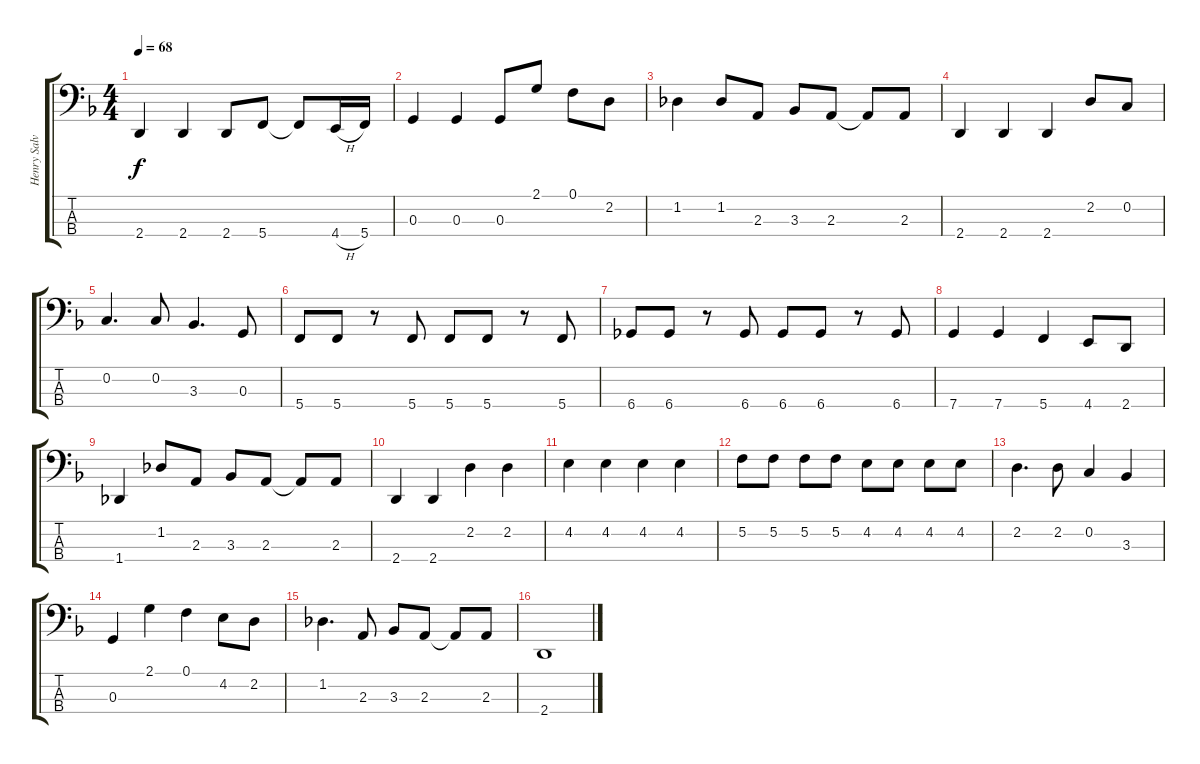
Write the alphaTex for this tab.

\track ("Henry Salva" "Henry Salv") {instrument electricbassfinger}
\staff {score tabs}
\tuning (F2 C2 G1 C1) {hide}
\ts (4 4)
\section ("" "")
\tempo 68
\clef f4
\ks dminor
2.4.4{dy f} 2.4.4 2.4.8 5.4.8 5.4{t}.8 4.4{h}.16 5.4.16 |
0.3.4 0.3.4 0.3.8 2.1.8 0.1.8 2.2.8 |
1.2.4 1.2.8 2.3.8 3.3.8 2.3.8 2.3{t}.8 2.3.8 |
2.4.4 2.4.4 2.4.4 2.2.8 0.2.8 |
0.2.4{d} 0.2.8 3.3.4{d} 0.3.8 |
5.4.8 5.4.8 r.8 5.4.8 5.4.8 5.4.8 r.8 5.4.8 |
6.4.8 6.4.8 r.8 6.4.8 6.4.8 6.4.8 r.8 6.4.8 |
7.4.4 7.4.4 5.4.4 4.4.8 2.4.8 |
1.4.4 1.2.8 2.3.8 3.3.8 2.3.8 2.3{t}.8 2.3.8 |
2.4.4 2.4.4 2.2.4 2.2.4 |
4.2.4 4.2.4 4.2.4 4.2.4 |
5.2.8 5.2.8 5.2.8 5.2.8 4.2.8 4.2.8 4.2.8 4.2.8 |
2.2.4{d} 2.2.8 0.2.4 3.3.4 |
0.3.4 2.1.4 0.1.4 4.2.8 2.2.8 |
1.2.4{d} 2.3.8 3.3.8 2.3.8 2.3{t}.8 2.3.8 |
2.4.1
